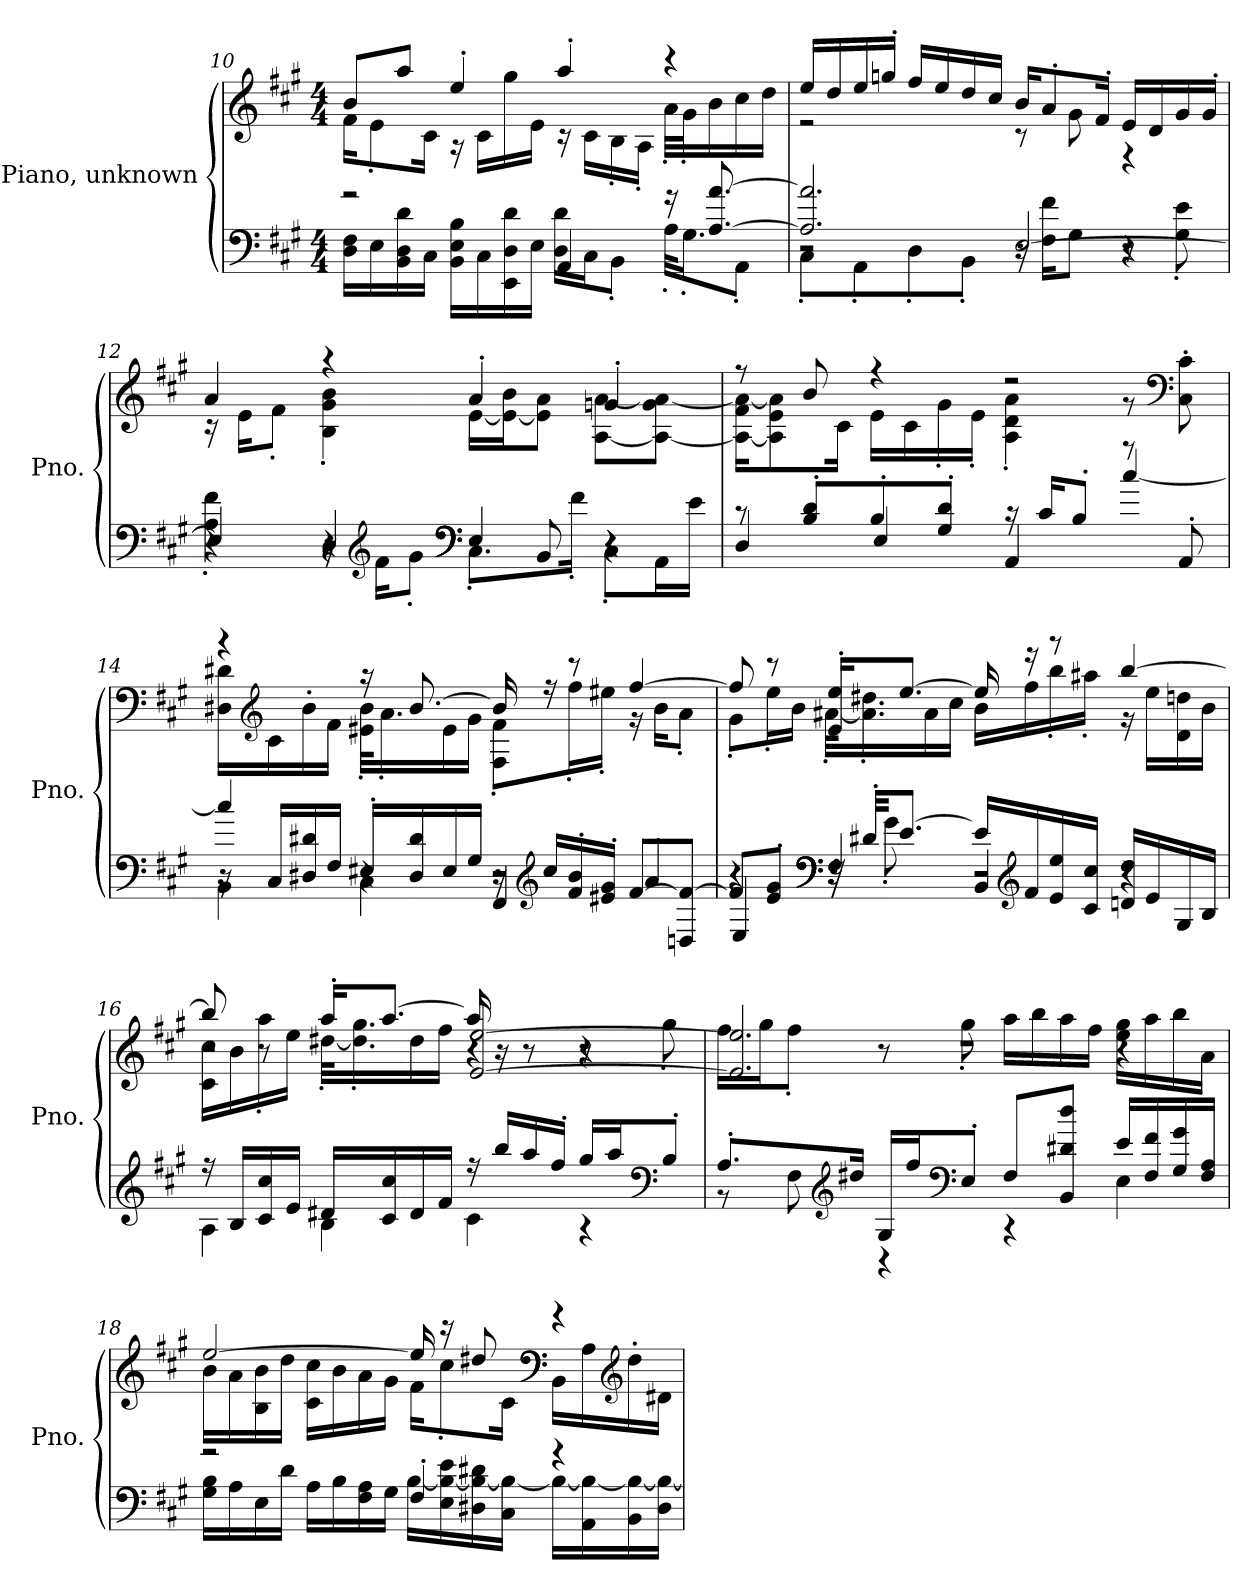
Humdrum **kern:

**kern	**kern
*part1	*part1
*staff2	*staff1
*I"Piano, unknown	*
*I'Pno.	*
!!LO:PB:g=z
*clefF4	*clefG2
*k[f#c#g#]	*k[f#c#g#]
*M4/4	*M4/4
=10	=10
*^	*^
2r	16D\ 16F#\LL	8b/L	16f#\KL
.	16E\	.	8e'\
.	16BB\ 16D\ 16d\	8aa/J	.
.	16C#\JJ	.	16c#\Jk
.	16BB\ 16E\ 16B\LL	4ee'/	16r
.	16C#\	.	16c#\LL
.	16EE\ 16D\ 16d\	.	16gg#\
.	16E\JJ	.	16e\JJ
4AA/	16D\ 16d\LL	4aa'/	16r
.	16C#\J	.	16c#\LL
.	8BB'\J	.	16B'\
.	.	.	16A'\JJ
16r	32A'\KLL	4r	32a'\LLL
.	16.G#'\J	.	32g#'\J
[8.A/ [8.a/	.	.	16b\
.	8AA'\J	.	16cc#\
.	.	.	16dd\JJ
=11	=11	=11	=11
*	*^	*	*
2.A/] 2.a/]	8C#'\L	2r	16ee/LL	2r
.	.	.	16dd/	.
.	8AA'\	.	16ee/	.
.	.	.	16ggn'/JJ	.
.	8D'\	.	16ff#/LL	.
.	.	.	16ee/	.
.	8BB'\J	.	16dd/	.
.	.	.	16cc#/JJ	.
.	16r	[2E/	16b/KL	8r
.	16F#\ 16f#\KL	.	8a'/	.
.	8G#\J	.	.	8g#\
.	.	.	16f#'/Jk	.
4r	8r	.	16e/LL	4r
.	.	.	16d/	.
.	8G#\' 8e\'	.	16g#/	.
.	.	.	16g#'/JJ	.
!!LO:LB:g=z	!!
=12	=12	=12	=12	=12
4r	4A\' 4f#\'	4E/]	4a/	16r
.	.	.	.	16e\KL
.	.	.	.	8f#'\J
4D/	16r	4r	4r	4B\' 4g#\' 4b\'
*clefG2	*	*	*	*
.	16f#\KL	.	.	.
.	8g#'\J	.	.	.
*clefF4	*	*	*	*
4E/	8.C#'\L	8r	4a'/	[16e\LL
.	.	.	.	16e\_ 16b\J
.	.	8BB/	.	8e\] 8a\J
.	16f#'\Jk	.	.	.
4r	8C#'\L	4r	4gn'/	[8A\ [8a\L
.	16AA\L	.	.	8A\_ 8g\ 8a\_J
.	16e\JJ	.	.	.
*	*v	*v	*	*
=13	=13	=13	=13
8r	4D/	8r	16A\_ 16f#\ 16a\_KL
.	.	.	8A\] 8e\ 8a\]
8B/' 8d/'L	.	8b/	.
.	.	.	16c#\Jk
8B'/	4E/	4r	16e\LL
.	.	.	16c#\
8G#/' 8d/'J	.	.	16g#'\
.	.	.	16e'\JJ
16r	4AA/	2r	4A\' 4d\' 4a\'
16c#/KL	.	.	.
8B'/J	.	.	.
8r	[4cc#/	.	8r
*	*	*clefF4	*
8AA'/	.	.	8C#\' 8c#\'
!!LO:LB:g=z	!!
=14	=14	=14	=14
*	*^	*	*
16r	4BB\	4cc#/]	4r	16D#X\ 16d#X\LL
*	*	*	*clefG2	*
16C#/LL	.	.	.	16c#\
16D#X/ 16d#X/	.	.	.	16b'\
16F#/JJ	.	.	.	16f#\JJ
16E#X'/LL	4C#\	4r	16r	32e#X\' 32b\'KLL
.	.	.	.	16.a'\
16D#/ 16d#/	.	.	[8.b/	.
16E#/	.	.	.	16e#\
16G#/JJ	.	.	.	16g#\JJ
16r	2r	4FF#/	16b/]	8F#\' 8f#\'L
*clefG2	*	*	*	*
16cc#/LL	.	.	16r	.
16f#/' 16b/'	.	.	8r	16ff#'\L
16e#X/' 16g#/'JJ	.	.	.	16ee#X'\JJ
[8f#/L	.	4a'/	[4ff#/	16r
.	.	.	.	16b\KL
8Dn/ 8f#/_J	.	.	.	8a'\J
!!LO:LB:g=z	!!
=15	=15	=15	=15	=15
8f#/L]	4r	4E/	8ff#/]	8g#'\L
8e/' 8g#/'J	.	.	8r	16ee'\L
.	.	.	.	16b\JJ
*clefF4	*	*	*	*
32r	16r	4F#/	16e/' 16ee/'KL	[32a#X'\KLL
32d#X'/KKL	.	.	.	16.a#\]' 16.dd#X\'
[8.e/J	8.g#'\	.	[8.ee/J	.
.	.	.	.	16a#\
.	.	.	.	16cc#\JJ
16e/LL]	2r	4BB/	16ee/]	16b\LL
*clefG2	*	*	*	*
16f#/	.	.	16r	16ff#\
16e/ 16ee/	.	.	8r	16bb'\
16c#/ 16cc#/JJ	.	.	.	16aa#X'\JJ
16dn/ 16dd/LL	.	4r	[4bb/	16r
16e/	.	.	.	16ee\LL
16G#/	.	.	.	16d\ 16ddn\
16B/JJ	.	.	.	16b\JJ
*	*v	*v	*	*
!!LO:LB:g=z
=16	=16	=16	=16
*	*	*	*^
16r	4A\	8bb/]	16c#\ 16cc#\LL	2r
16B/LL	.	.	16b\	.
16c#/ 16cc#/	.	8r	16aa'\	.
16e/JJ	.	.	16ee\JJ	.
16d#X/LL	4B\	16aa'/KL	[32dd#X'\KLL	.
.	.	.	16.dd#\]' 16.gg#\'	.
16c#/ 16cc#/	.	[8.aa/J	.	.
16d#/	.	.	16dd#\	.
16f#/JJ	.	.	16ff#\JJ	.
16r	4c#\	16aa/]	4r	[2e/ [2ee/
16bb/LL	.	16r	.	.
16aa/	.	8r	.	.
16ff#'/JJ	.	.	.	.
16gg#/LL	4r	4r	8r	.
16aa/J	.	.	.	.
*clefF4	*	*	*	*
8B'/J	.	.	8gg#'\	.
=17	=17	=17	=17	=17
8.A'/L	8r	1r	16ff#\LL	2.e/] 2.ee/]
.	.	.	16gg#\J	.
.	8F#\	.	8ff#'\J	.
*clefG2	*	*	*	*
16dd#X/Jk	.	.	.	.
16G#/LL	4r	.	8r	.
16ff#/J	.	.	.	.
*clefF4	*	*	*	*
8E'/J	.	.	8gg#'\	.
8F#/L	4r	.	16aa\LL	.
.	.	.	16bb\	.
8BB/ 8d#X/ 8dd#/J	.	.	16aa\	.
.	.	.	16ff#\JJ	.
16e/LL	4E\	.	16ee\ 16gg#\LL	4r
16F#/ 16f#/	.	.	16aa\	.
16G#/ 16g#/	.	.	16bb\	.
16F#/ 16A/JJ	.	.	16a\JJ	.
*	*	*	*v	*v
!!LO:LB:g=z
=18	=18	=18	=18
2r	16G#\ 16B\LL	[2ee/	16b\LL
.	16A\	.	16a\
.	16E\	.	16B\ 16b\
.	16d\JJ	.	16dd\JJ
.	16A\LL	.	16c#\ 16cc#\LL
.	16B\	.	16b\
.	16F#\ 16A\	.	16a\
.	16G#\JJ	.	16g#\JJ
4F#'/	[16B\LL	16ee/]	16f#\KL
.	16E\ 16B\_ 16e\	16r	8cc#'\
.	16D#X\ 16B\_ 16d#X\	8dd#X/	.
.	16C#\ 16B\_JJ	.	16c#\Jk
*	*	*clefF4	*
4r	16B\LL_	4r	16BB\LL
.	16AA\ 16B\_	.	16A\
*	*	*clefG2	*
.	16BB\ 16B\_	.	16dd#'\
.	16D#\ 16B\_JJ	.	16d#X\JJ
*v	*v	*	*
*	*v	*v
=	=
*-	*-
